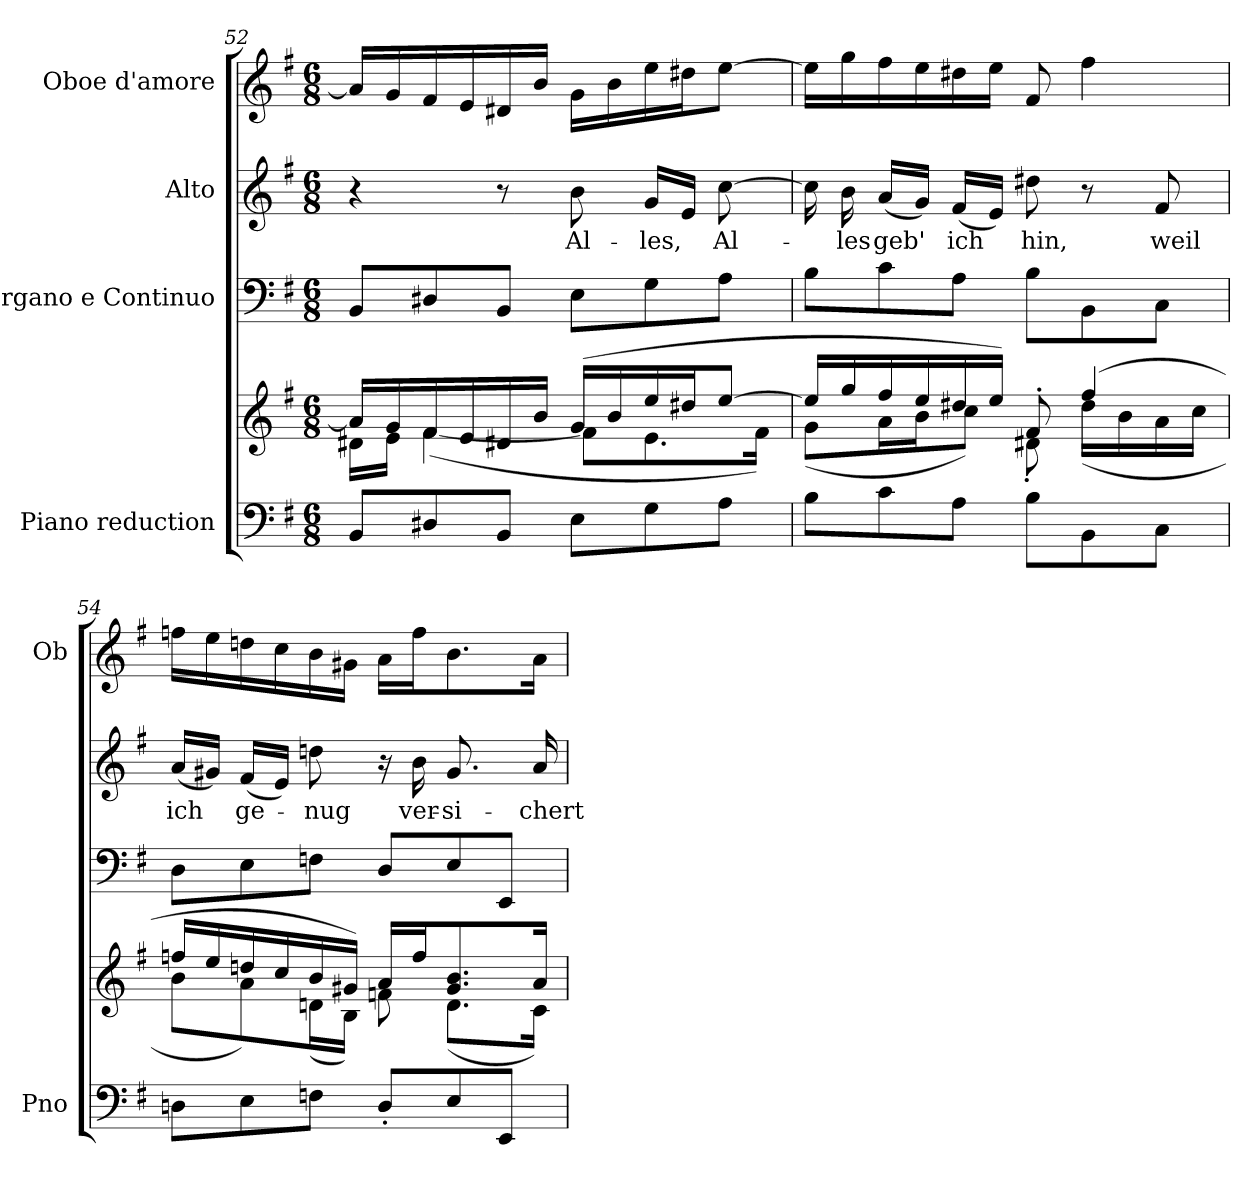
**kern	**kern	**kern	**kern	**text	**kern
*part4	*part4	*part3	*part2	*part2	*part1
*staff5	*staff4	*staff3	*staff2	*staff2	*staff1
*I"Piano reduction	*	*I"Organo e Continuo	*I"Alto	*	*I"Oboe d'amore
*I'Pno	*	*	*	*	*I'Ob
*clefF4	*clefG2	*clefF4	*clefG2	*	*clefG2
*k[f#]	*k[f#]	*k[f#]	*k[f#]	*	*k[f#]
*M6/8	*M6/8	*M6/8	*M6/8	*	*M6/8
=52	=52	=52	=52	=52	=52
*	*^	*	*	*	*
8BB/L	16a/LL]	16d#X\LL	8BB/L	4r	.	16a/LL]
.	16g/	16e\JJ	.	.	.	16g/
8D#X/	16f#/	(<[4f#\	8D#X/	.	.	16f#/
.	16e/	.	.	.	.	16e/
8BB/J	16d#X/	.	8BB/J	8r	.	16d#X/
.	16b/JJ	.	.	.	.	16b/JJ
!	!	!	!	!	!LO:LY:b	!
8E\L	(>16g/LL	8f#\L]	8E\L	8b\	Al-	16g\LL
.	16b/	.	.	.	.	16b\
!	!	!	!	!	!LO:LY:b	!
8G\	16ee/	8.e\	8G\	16g/LL	les,	16ee\
.	16dd#X/J	.	.	16e/JJ	.	16dd#X\J
!	!	!	!	!	!LO:LY:b	!
8A\J	[8ee/J	.	8A\J	[8cc\	Al-	[8ee\J
.	.	16f#\Jk)	.	.	.	.
=53	=53	=53	=53	=53	=53	=53
8B\L	16ee/LL]	(<8g\L	8B\L	16cc\]	.	16ee\LL]
!	!	!	!	!	!LO:LY:b	!
.	16gg/	.	.	16b\	-les	16gg\
!	!	!	!	!	!LO:LY:b	!
8c\	16ff#/	16a\L	8c\	(<16a/LL	geb'	16ff#\
.	16ee/	16b\J	.	16g/JJ)	.	16ee\
!	!	!	!	!	!LO:LY:b	!
8A\J	16dd#X/	8cc\J)	8A\J	(<16f#/LL	ich	16dd#X\
.	16ee/JJ)	.	.	16e/JJ)	.	16ee\JJ
!	!	!	!	!	!LO:LY:b	!
8B\L	8f#'/	8d#X'\	8B\L	8dd#X\	hin,	8f#/
8BB\	(>4ff#/	(<16dd#\LL	8BB\	8r	.	4ff#\
.	.	16b\	.	.	.	.
!	!	!	!	!	!LO:LY:b	!
8C\J	.	16a\	8C\J	8f#/	weil	.
.	.	16cc\JJ	.	.	.	.
!!LO:LB:g=z
=54	=54	=54	=54	=54	=54	=54
!	!	!	!	!	!LO:LY:b	!
8Dn\L	16ffn/LL	8b\L	8D\L	(<16a/LL	ich	16ffn\LL
.	16ee/	.	.	16g#X/JJ)	.	16ee\
!	!	!	!	!	!LO:LY:b	!
8E\	16ddn/	8a\)	8E\	(<16f#/LL	ge-	16ddn\
.	16cc/	.	.	16e/JJ)	.	16cc\
!	!	!	!	!	!LO:LY:b	!
8Fn\J	16b/	(<16dn\L	8Fn\J	8ddn\	-nug	16b\
.	16g#X/JJ)	16B\JJ)	.	.	.	16g#X\JJ
8D'/L	16a/LL	8fn\	8D/L	16r	.	16a\LL
!	!	!	!	!	!LO:LY:b	!
.	16ff/J	.	.	16b\	ver-	16ff\J
!	!	!	!	!	!LO:LY:b	!
8E/	8.g#/ 8.b/	(<8.d\L	8E/	8.g#/	si-	8.b\
8EE/J	.	.	8EE/J	.	.	.
!	!	!	!	!	!LO:LY:b	!
.	16a/Jk	16c\Jk)	.	16a/	chert	16a\Jk
*	*v	*v	*	*	*	*
=	=	=	=	=	=
*-	*-	*-	*-	*-	*-
